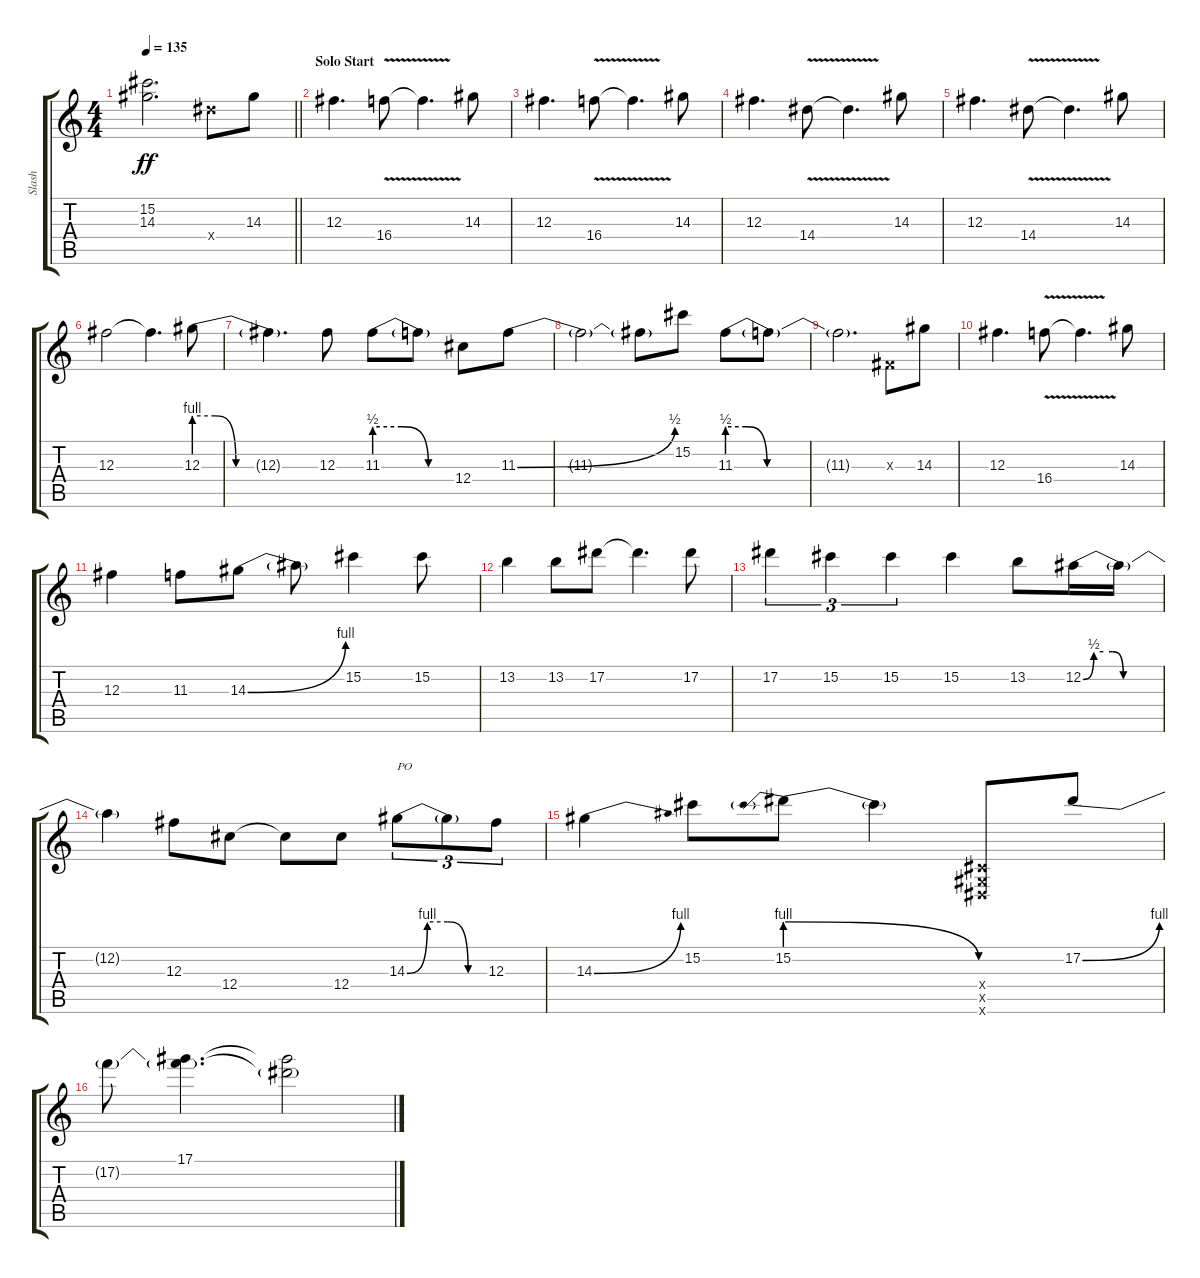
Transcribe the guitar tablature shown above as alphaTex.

\track ("Slash" "Slash") {instrument overdrivenguitar}
\staff {score tabs}
\tuning (Eb4 Bb3 Gb3 Db3 Ab2 Eb2) {hide}
\ts (4 4)
\tempo 135
\clef g2
\barLineRight lightlight
\ks c
(15.2{t} 14.3{t}).2{d dy ff} 14.4{x}.8 14.3.8 |
\section ("" "Solo Start")
12.3.4{d} 16.4{v}.8 16.4{t}.4{d} 14.3.8 |
12.3.4{d} 16.4{v}.8 16.4{t}.4{d} 14.3.8 |
12.3.4{d} 14.4{v}.8 14.4{t}.4{d} 14.3.8 |
12.3.4{d} 14.4{v}.8 14.4{t}.4{d} 14.3.8 |
12.3.2 12.3{t}.4{d} 12.3{be (custom 0 4 10 4 20 0 40 0 60 0)}.8 |
12.3{t}.4{d} 12.3.8 11.3{be (custom 0 2 20 2 40 0 60 0)}.8 11.3{t}.8 12.4.8 11.3{be (bend 0 0 60 2)}.8 |
11.3{t}.2 11.3{t}.8 15.2.8 11.3{be (custom 0 2 7 2 15 0 60 0)}.8 11.3{t}.8 |
11.3{t}.2{d} 0.3{x}.8 14.3.8 |
12.3.4{d} 16.4{v}.8 16.4{t}.4{d} 14.3.8 |
12.3.4 11.3.8 14.3{be (bend 0 0 60 4)}.8 14.3{t}.8 15.2.4 15.2.8 |
13.2.4 13.2.8 17.2.8 17.2{t}.4{d} 17.2.8 |
17.2.4{tu (3 2)} 15.2.4{tu (3 2)} 15.2.4{tu (3 2)} 15.2.4 13.2.8 12.2{be (custom 0 0 8 2 15 2 22 2 30 0 45 0 60 0)}.16 12.2{t}.16 |
12.2{t}.4 12.3.8 12.4.8 12.4{t}.8 12.4.8 14.3{be (custom 0 0 15 4 30 4 45 0 60 0)}.8{tu (3 2) txt "PO"} 14.3{t}.8{tu (3 2)} 12.3.8{tu (3 2)} |
14.3{be (bend 0 0 60 4)}.4 15.2.8 15.2{be (prebendrelease 0 4 60 0)}.8 15.2{t}.4 (0.4{x} 0.5{x} 0.6{x}).8 17.2{be (bend 0 0 60 4)}.8 |
17.2{t}.8 (17.1 17.2{t}).4{d} (17.1{t} 17.2{t}).2
